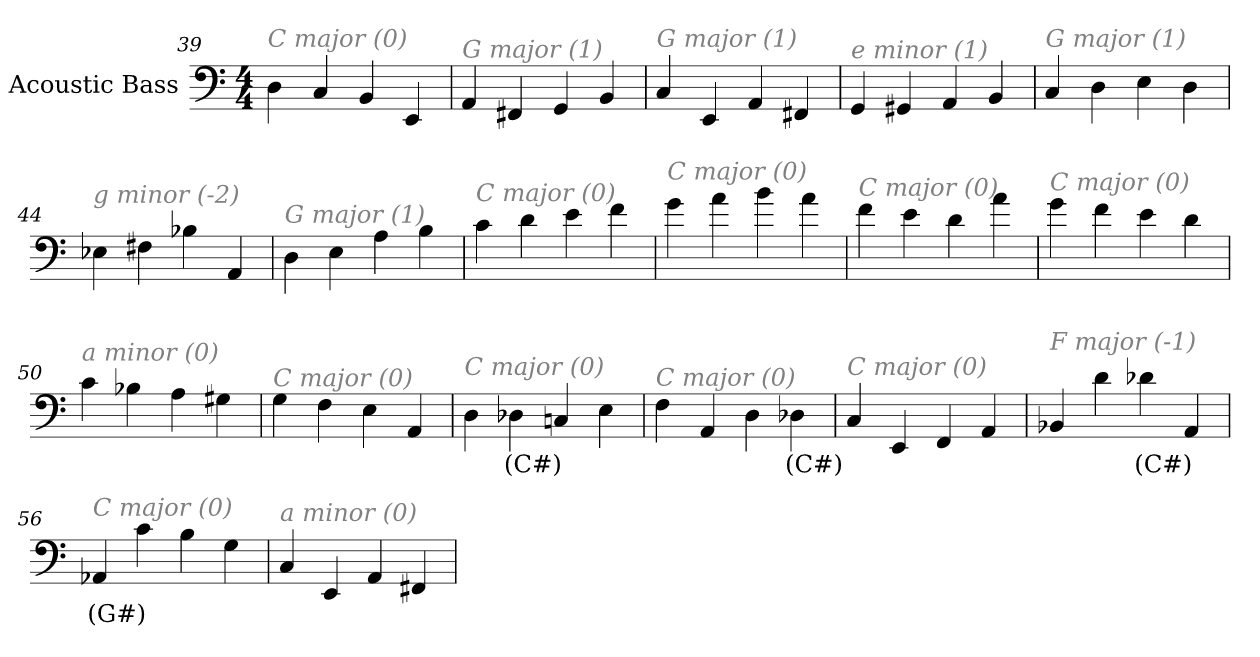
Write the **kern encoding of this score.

**kern	**text
*part1	*part1
*staff1	*staff1
*I"Acoustic Bass	*
*clefF4	*
*ITrd7c12	*
*k[]	*
*C:	*
*M4/4	*
=39	=39
!LO:TX:i:color=#808080:t=C major (0)	!
4DD	.
4CC	.
4BBB	.
4EEE	.
=40	=40
!LO:TX:i:color=#808080:t=G major (1)	!
4AAA	.
4FFF#X	.
4GGG	.
4BBB	.
=41	=41
!LO:TX:i:color=#808080:t=G major (1)	!
4CC	.
4EEE	.
4AAA	.
4FFF#X	.
=42	=42
!LO:TX:i:color=#808080:t=e minor (1)	!
4GGG	.
4GGG#X	.
4AAA	.
4BBB	.
=43	=43
!LO:TX:i:color=#808080:t=G major (1)	!
4CC	.
4DD	.
4EE	.
4DD	.
=44	=44
!LO:TX:i:color=#808080:t=g minor (-2)	!
4EE-X	.
4FF#X	.
4BB-X	.
4AAA	.
=45	=45
!LO:TX:i:color=#808080:t=G major (1)	!
4DD	.
4EE	.
4AA	.
4BB	.
=46	=46
!LO:TX:i:color=#808080:t=C major (0)	!
4C	.
4D	.
4E	.
4F	.
=47	=47
!LO:TX:i:color=#808080:t=C major (0)	!
4G	.
4A	.
4B	.
4A	.
=48	=48
!LO:TX:i:color=#808080:t=C major (0)	!
4F	.
4E	.
4D	.
4A	.
=49	=49
!LO:TX:i:color=#808080:t=C major (0)	!
4G	.
4F	.
4E	.
4D	.
=50	=50
!LO:TX:i:color=#808080:t=a minor (0)	!
4C	.
4BB-X	.
4AA	.
4GG#X	.
=51	=51
!LO:TX:i:color=#808080:t=C major (0)	!
4GG	.
4FF	.
4EE	.
4AAA	.
=52	=52
!LO:TX:i:color=#808080:t=C major (0)	!
4DD	.
4DD-Xi	(C#)
4CCn	.
4EE	.
=53	=53
!LO:TX:i:color=#808080:t=C major (0)	!
4FF	.
4AAA	.
4DD	.
4DD-Xi	(C#)
=54	=54
!LO:TX:i:color=#808080:t=C major (0)	!
4CC	.
4EEE	.
4FFF	.
4AAA	.
=55	=55
!LO:TX:i:color=#808080:t=F major (-1)	!
4BBB-X	.
4D	.
4D-Xi	(C#)
4AAA	.
=56	=56
!LO:TX:i:color=#808080:t=C major (0)	!
4AAA-Xi	(G#)
4C	.
4BB	.
4GG	.
=57	=57
!LO:TX:i:color=#808080:t=a minor (0)	!
4CC	.
4EEE	.
4AAA	.
4FFF#X	.
=	=
*-	*-
